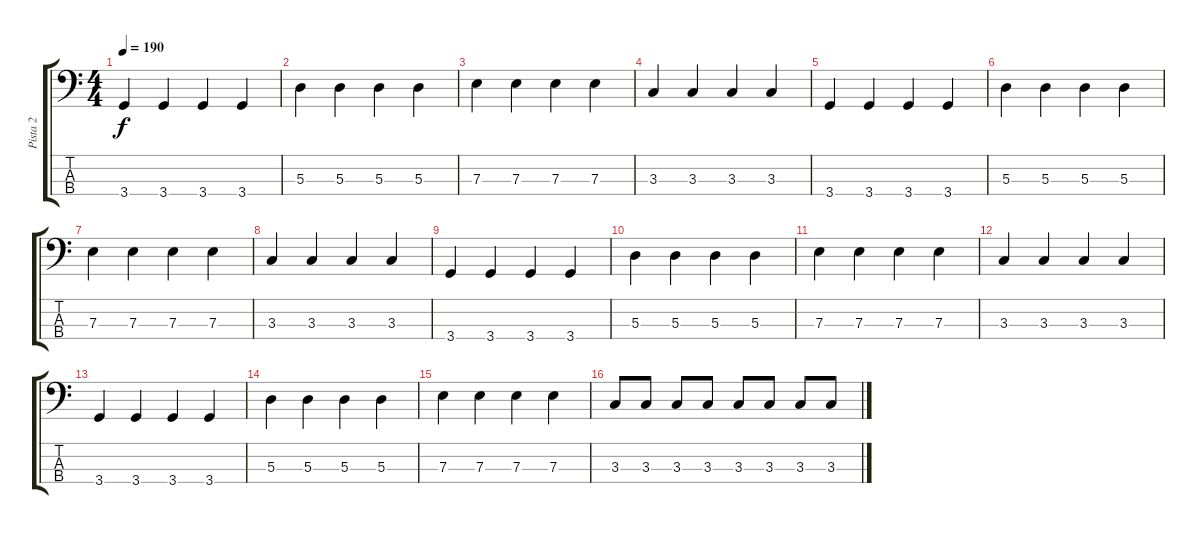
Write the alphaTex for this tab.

\track ("Pista 2" "Pista 2") {instrument electricbasspick}
\staff {score tabs}
\tuning (G2 D2 A1 E1) {hide}
\ts (4 4)
\tempo 190
\clef f4
\ks c
3.4.4{dy f} 3.4.4 3.4.4 3.4.4 |
5.3.4 5.3.4 5.3.4 5.3.4 |
7.3.4 7.3.4 7.3.4 7.3.4 |
3.3.4 3.3.4 3.3.4 3.3.4 |
3.4.4 3.4.4 3.4.4 3.4.4 |
5.3.4 5.3.4 5.3.4 5.3.4 |
7.3.4 7.3.4 7.3.4 7.3.4 |
3.3.4 3.3.4 3.3.4 3.3.4 |
3.4.4 3.4.4 3.4.4 3.4.4 |
5.3.4 5.3.4 5.3.4 5.3.4 |
7.3.4 7.3.4 7.3.4 7.3.4 |
3.3.4 3.3.4 3.3.4 3.3.4 |
3.4.4 3.4.4 3.4.4 3.4.4 |
5.3.4 5.3.4 5.3.4 5.3.4 |
7.3.4 7.3.4 7.3.4 7.3.4 |
3.3.8 3.3.8 3.3.8 3.3.8 3.3.8 3.3.8 3.3.8 3.3.8
